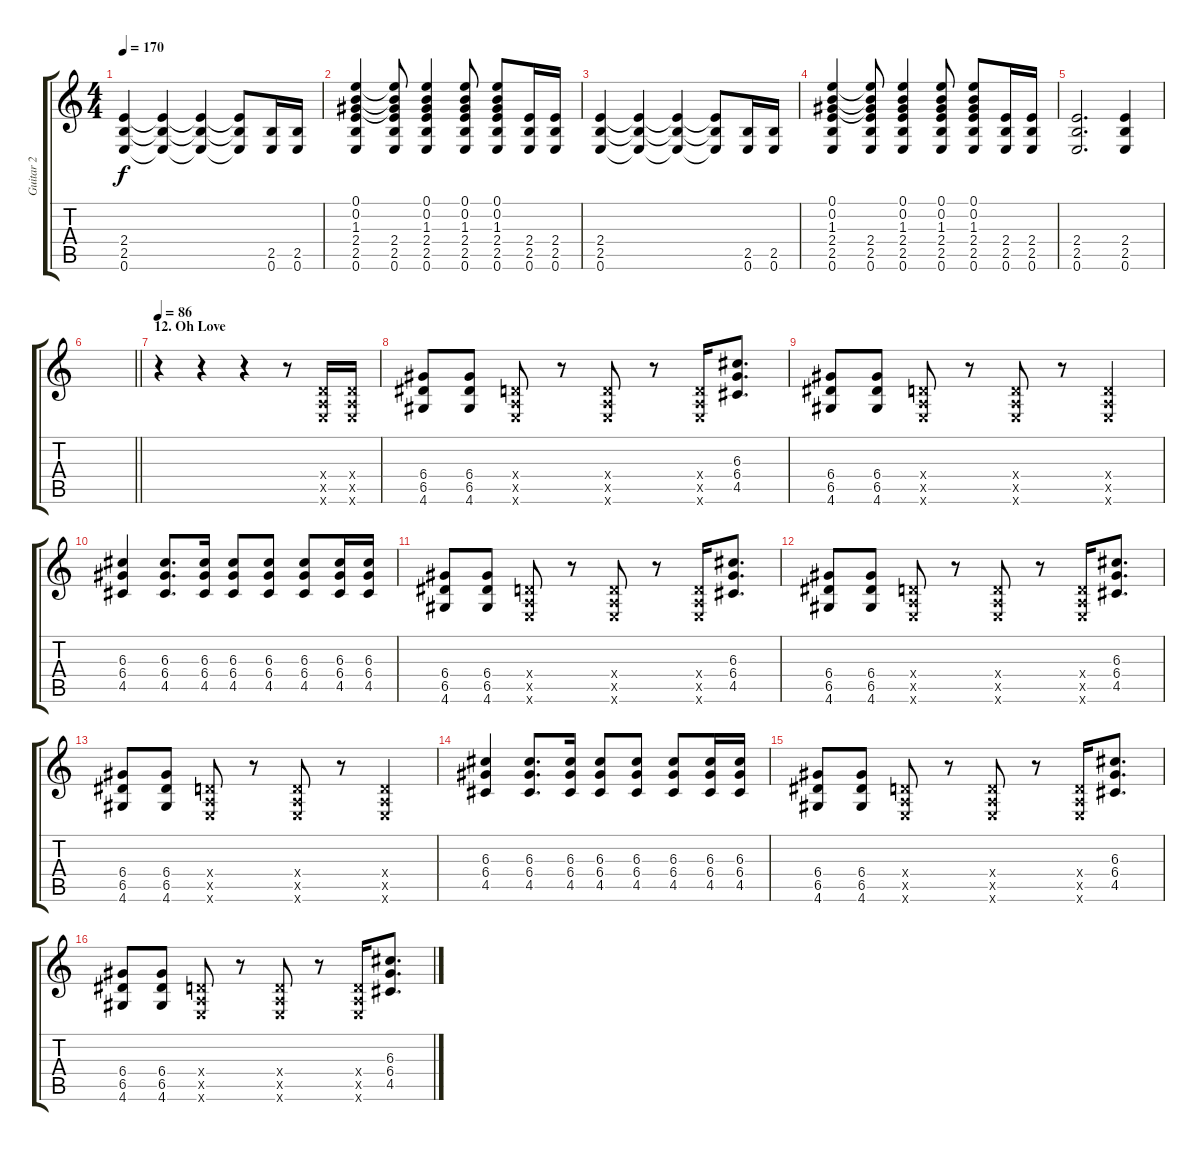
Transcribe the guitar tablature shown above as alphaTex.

\track ("Guitar 2" "Guitar 2") {instrument overdrivenguitar}
\staff {score tabs}
\tuning (E4 B3 G3 D3 A2 E2) {hide}
\ts (4 4)
\tempo 170
\clef g2
\ks c
(2.4 2.5 0.6).4{dy f} (2.4{t} 2.5{t} 0.6{t}).4 (2.4{t} 2.5{t} 0.6{t}).4 (2.4{t} 2.5{t} 0.6{t}).8 (2.5 0.6).16 (2.5 0.6).16 |
(0.1 0.2 1.3 2.4 2.5 0.6).4 (0.1{t} 0.2{t} 1.3{t} 2.4 2.5 0.6).8 (0.1 0.2 1.3 2.4 2.5 0.6).4 (0.1 0.2 1.3 2.4 2.5 0.6).8 (0.1 0.2 1.3 2.4 2.5 0.6).8 (2.4 2.5 0.6).16 (2.4 2.5 0.6).16 |
(2.4 2.5 0.6).4 (2.4{t} 2.5{t} 0.6{t}).4 (2.4{t} 2.5{t} 0.6{t}).4 (2.4{t} 2.5{t} 0.6{t}).8 (2.5 0.6).16 (2.5 0.6).16 |
(0.1 0.2 1.3 2.4 2.5 0.6).4 (0.1{t} 0.2{t} 1.3{t} 2.4 2.5 0.6).8 (0.1 0.2 1.3 2.4 2.5 0.6).4 (0.1 0.2 1.3 2.4 2.5 0.6).8 (0.1 0.2 1.3 2.4 2.5 0.6).8 (2.4 2.5 0.6).16 (2.4 2.5 0.6).16 |
(2.4 2.5 0.6).2{d balance 8} (2.4 2.5 0.6).4 |
\barLineRight lightlight
|
\section ("" "12. Oh Love")
\tempo 86
r.4{volume 10 balance 4} r.4 r.4 r.8 (0.4{x} 0.5{x} 0.6{x}).16 (0.4{x} 0.5{x} 0.6{x}).16 |
(6.4 6.5 4.6).8 (6.4 6.5 4.6).8 (0.4{x} 0.5{x} 0.6{x}).8 r.8 (0.4{x} 0.5{x} 0.6{x}).8 r.8 (0.4{x} 0.5{x} 0.6{x}).16 (6.3 6.4 4.5).8{d} |
(6.4 6.5 4.6).8 (6.4 6.5 4.6).8 (0.4{x} 0.5{x} 0.6{x}).8 r.8 (0.4{x} 0.5{x} 0.6{x}).8 r.8 (0.4{x} 0.5{x} 0.6{x}).4 |
(6.3 6.4 4.5).4 (6.3 6.4 4.5).8{d} (6.3 6.4 4.5).16 (6.3 6.4 4.5).8 (6.3 6.4 4.5).8 (6.3 6.4 4.5).8 (6.3 6.4 4.5).16 (6.3 6.4 4.5).16 |
(6.4 6.5 4.6).8 (6.4 6.5 4.6).8 (0.4{x} 0.5{x} 0.6{x}).8 r.8 (0.4{x} 0.5{x} 0.6{x}).8 r.8 (0.4{x} 0.5{x} 0.6{x}).16 (6.3 6.4 4.5).8{d} |
(6.4 6.5 4.6).8 (6.4 6.5 4.6).8 (0.4{x} 0.5{x} 0.6{x}).8 r.8 (0.4{x} 0.5{x} 0.6{x}).8 r.8 (0.4{x} 0.5{x} 0.6{x}).16 (6.3 6.4 4.5).8{d} |
(6.4 6.5 4.6).8 (6.4 6.5 4.6).8 (0.4{x} 0.5{x} 0.6{x}).8 r.8 (0.4{x} 0.5{x} 0.6{x}).8 r.8 (0.4{x} 0.5{x} 0.6{x}).4 |
(6.3 6.4 4.5).4 (6.3 6.4 4.5).8{d} (6.3 6.4 4.5).16 (6.3 6.4 4.5).8 (6.3 6.4 4.5).8 (6.3 6.4 4.5).8 (6.3 6.4 4.5).16 (6.3 6.4 4.5).16 |
(6.4 6.5 4.6).8 (6.4 6.5 4.6).8 (0.4{x} 0.5{x} 0.6{x}).8 r.8 (0.4{x} 0.5{x} 0.6{x}).8 r.8 (0.4{x} 0.5{x} 0.6{x}).16 (6.3 6.4 4.5).8{d} |
(6.4 6.5 4.6).8 (6.4 6.5 4.6).8 (0.4{x} 0.5{x} 0.6{x}).8 r.8 (0.4{x} 0.5{x} 0.6{x}).8 r.8 (0.4{x} 0.5{x} 0.6{x}).16 (6.3 6.4 4.5).8{d}
